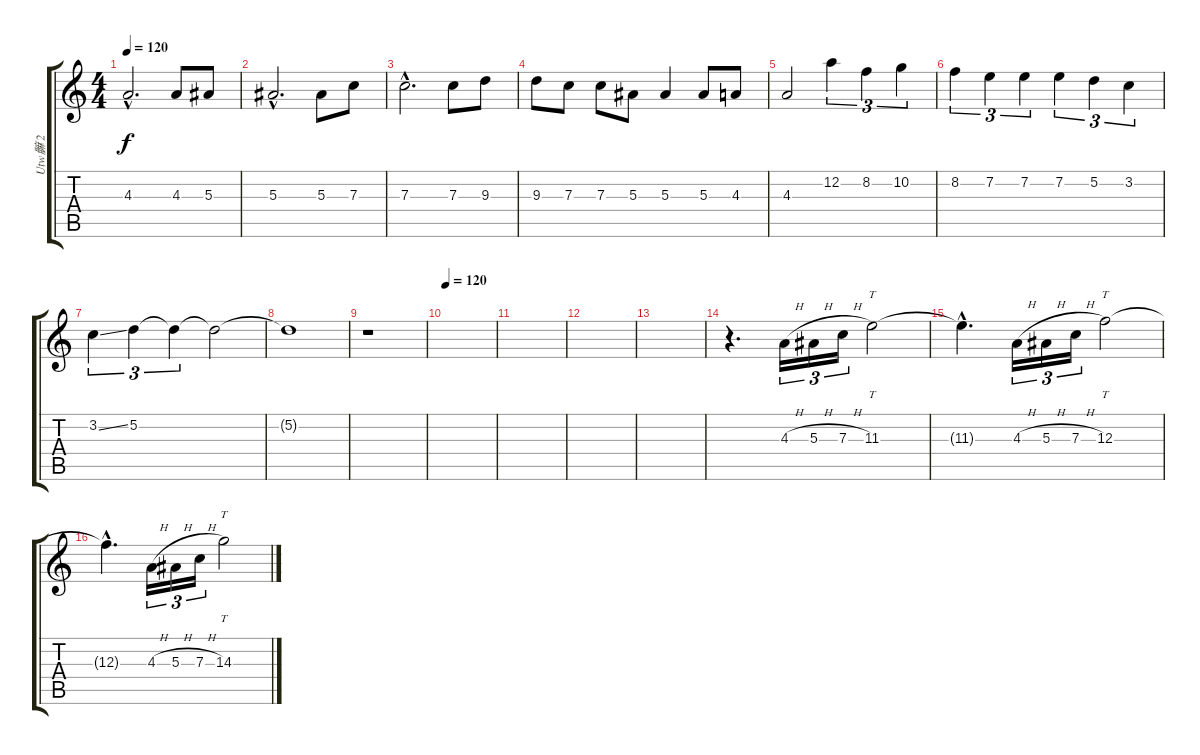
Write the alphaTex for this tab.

\track ("Utw髍 2" "Utw髍 2") {instrument distortionguitar}
\staff {score tabs}
\tuning (D4 A3 F3 C3 G2 D2) {hide}
\ts (4 4)
\tempo 120
\clef g2
\ks c
4.3{hac}.2{d dy f} 4.3.8 5.3.8 |
5.3{hac}.2{d} 5.3.8 7.3.8 |
7.3{hac}.2{d} 7.3.8 9.3.8 |
9.3.8 7.3.8 7.3.8 5.3.8 5.3.4 5.3.8 4.3.8 |
4.3.2 12.2.4{tu (3 2)} 8.2.4{tu (3 2)} 10.2.4{tu (3 2)} |
8.2.4{tu (3 2)} 7.2.4{tu (3 2)} 7.2.4{tu (3 2)} 7.2.4{tu (3 2)} 5.2.4{tu (3 2)} 3.2.4{tu (3 2)} |
3.2{ss}.4{tu (3 2)} 5.2.4{tu (3 2)} 5.2{t}.4{tu (3 2)} 5.2{t}.2 |
5.2{t}.1 |
r.1 |
\tempo 120
|
|
|
|
r.4{d} 4.3{h}.16{tu (3 2)} 5.3{h}.16{tu (3 2)} 7.3{h}.16{tu (3 2)} 11.3.2{tt} |
11.3{hac t}.4{d} 4.3{h}.16{tu (3 2)} 5.3{h}.16{tu (3 2)} 7.3{h}.16{tu (3 2)} 12.3.2{tt} |
12.3{hac t}.4{d} 4.3{h}.16{tu (3 2)} 5.3{h}.16{tu (3 2)} 7.3{h}.16{tu (3 2)} 14.3.2{tt}
